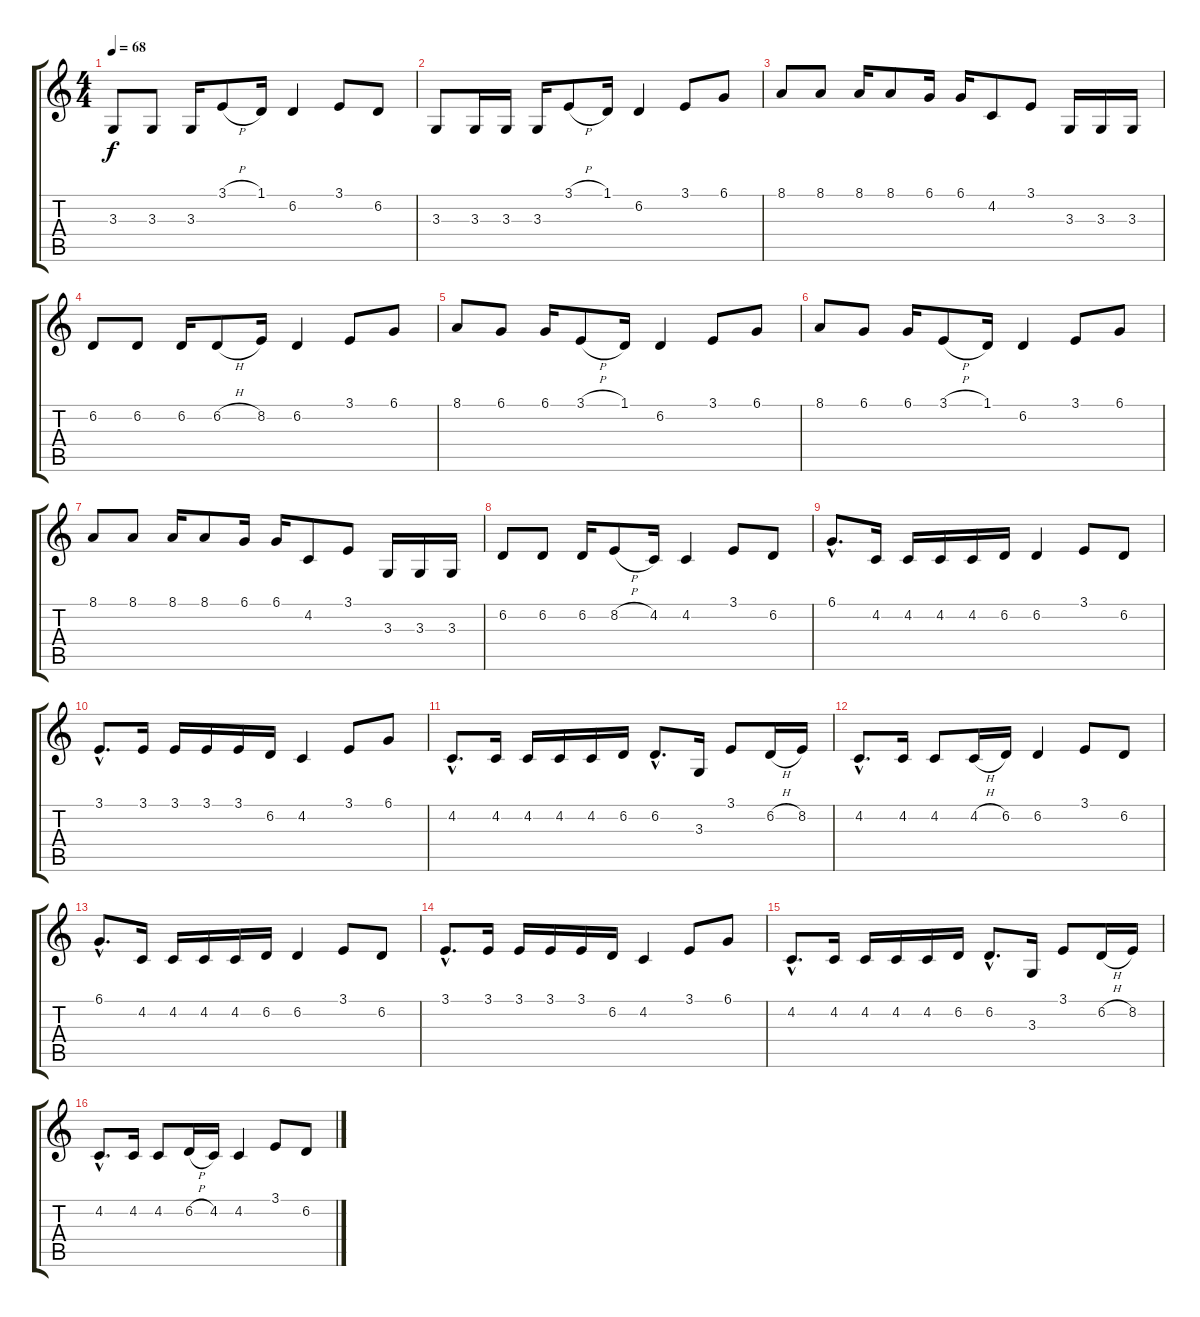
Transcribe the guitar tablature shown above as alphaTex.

\track "" {instrument flute}
\staff {score tabs}
\tuning (Db4 Ab3 E3 B2 Gb2 Db2) {hide}
\ts (4 4)
\tempo 68
\clef g2
\ks c
3.3.8{txt "" dy f} 3.3.8{txt ""} 3.3.16{txt ""} 3.1{h}.8{txt ""} 1.1.16 6.2.4{txt ""} 3.1.8{txt ""} 6.2.8{txt ""} |
3.3.8{txt ""} 3.3.16{txt ""} 3.3.16{txt ""} 3.3.16{txt ""} 3.1{h}.8{txt ""} 1.1.16 6.2.4{txt ""} 3.1.8{txt ""} 6.1.8{txt ""} |
8.1.8{txt ""} 8.1.8{txt ""} 8.1.16{txt ""} 8.1.8{txt ""} 6.1.16{txt ""} 6.1.16{txt ""} 4.2.8{txt ""} 3.1.8{txt ""} 3.3.16{txt ""} 3.3.16{txt ""} 3.3.16{txt ""} |
6.2.8{txt ""} 6.2.8{txt ""} 6.2.16{txt ""} 6.2{h}.8{txt ""} 8.2.16 6.2.4{txt ""} 3.1.8{txt ""} 6.1.8{txt ""} |
8.1.8{txt ""} 6.1.8{txt ""} 6.1.16{txt ""} 3.1{h}.8{txt ""} 1.1.16 6.2.4{txt ""} 3.1.8{txt ""} 6.1.8{txt ""} |
8.1.8{txt ""} 6.1.8{txt ""} 6.1.16{txt ""} 3.1{h}.8{txt ""} 1.1.16 6.2.4{txt ""} 3.1.8{txt ""} 6.1.8{txt ""} |
8.1.8{txt ""} 8.1.8{txt ""} 8.1.16{txt ""} 8.1.8{txt ""} 6.1.16{txt ""} 6.1.16{txt ""} 4.2.8{txt ""} 3.1.8{txt ""} 3.3.16{txt ""} 3.3.16{txt ""} 3.3.16{txt ""} |
6.2.8{txt ""} 6.2.8{txt ""} 6.2.16{txt ""} 8.2{h}.8{txt ""} 4.2.16 4.2.4{txt ""} 3.1.8{txt ""} 6.2.8{txt ""} |
6.1{hac}.8{d txt ""} 4.2.16{txt ""} 4.2.16{txt ""} 4.2.16{txt ""} 4.2.16{txt ""} 6.2.16{txt ""} 6.2.4{txt ""} 3.1.8{txt ""} 6.2.8{txt ""} |
3.1{hac}.8{d txt ""} 3.1.16{txt ""} 3.1.16{txt ""} 3.1.16{txt ""} 3.1.16{txt ""} 6.2.16{txt ""} 4.2.4{txt ""} 3.1.8{txt ""} 6.1.8{txt ""} |
4.2{hac}.8{d txt ""} 4.2.16{txt ""} 4.2.16{txt ""} 4.2.16{txt ""} 4.2.16{txt ""} 6.2.16{txt ""} 6.2{hac}.8{d txt ""} 3.3.16{txt ""} 3.1.8{txt ""} 6.2{h}.16{txt ""} 8.2.16 |
4.2{hac}.8{d txt ""} 4.2.16{txt ""} 4.2.8{txt ""} 4.2{h}.16{txt ""} 6.2.16 6.2.4{txt ""} 3.1.8{txt ""} 6.2.8{txt ""} |
6.1{hac}.8{d txt ""} 4.2.16{txt ""} 4.2.16{txt ""} 4.2.16{txt ""} 4.2.16{txt ""} 6.2.16{txt ""} 6.2.4{txt ""} 3.1.8{txt ""} 6.2.8{txt ""} |
3.1{hac}.8{d txt ""} 3.1.16{txt ""} 3.1.16{txt ""} 3.1.16{txt ""} 3.1.16{txt ""} 6.2.16{txt ""} 4.2.4{txt ""} 3.1.8{txt ""} 6.1.8{txt ""} |
4.2{hac}.8{d txt ""} 4.2.16{txt ""} 4.2.16{txt ""} 4.2.16{txt ""} 4.2.16{txt ""} 6.2.16{txt ""} 6.2{hac}.8{d txt ""} 3.3.16{txt ""} 3.1.8{txt ""} 6.2{h}.16{txt ""} 8.2.16 |
4.2{hac}.8{d txt ""} 4.2.16{txt ""} 4.2.8{txt ""} 6.2{h}.16{txt ""} 4.2.16 4.2.4{txt ""} 3.1.8{txt ""} 6.2.8{txt ""}
